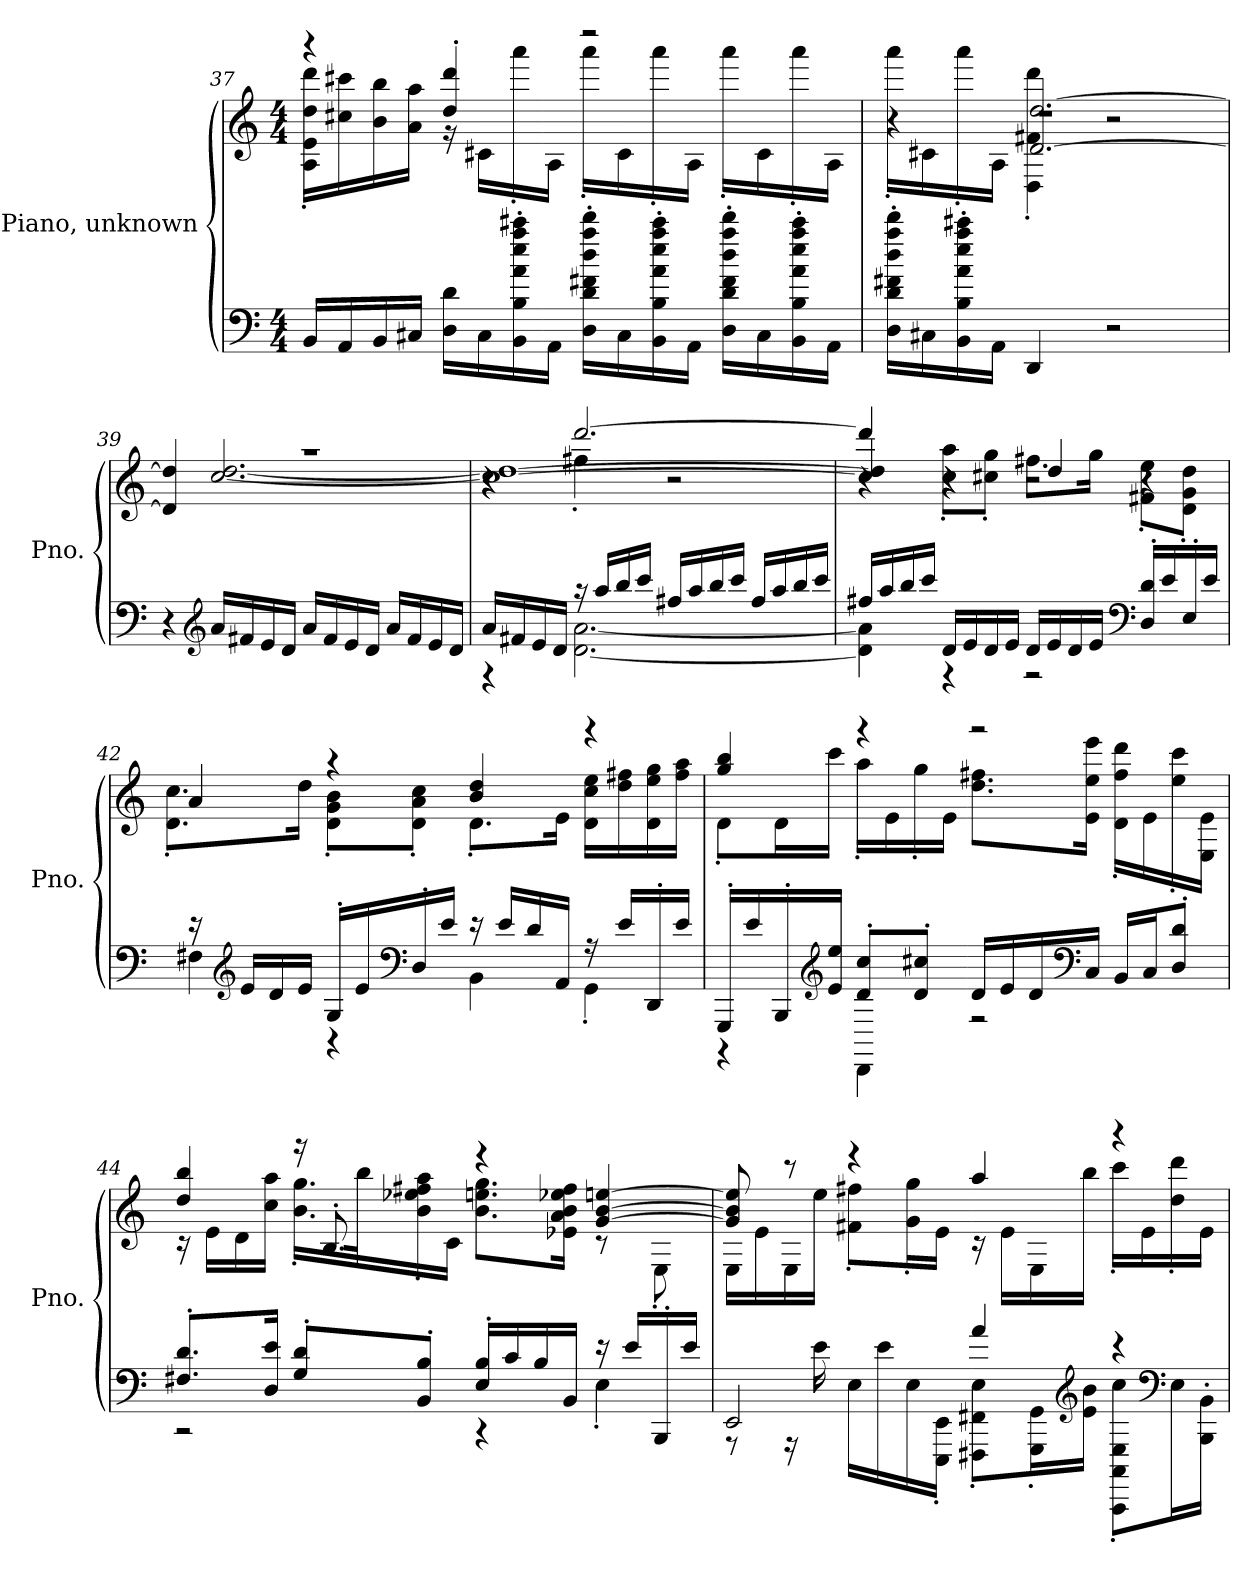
**kern	**kern
*part1	*part1
*staff2	*staff1
*I"Piano, unknown	*
*I'Pno.	*
!!LO:LB:g=z
*clefF4	*clefG2
*k[]	*k[]
*M4/4	*M4/4
=37	=37
*	*^
16BB/LL	4r	16A\' 16e\' 16dd\' 16ddd\'LL
16AA/	.	16cc#X\ 16ccc#X\
16BB/	.	16b\ 16bb\
16C#X/JJ	.	16a\ 16aa\JJ
16D\ 16d\LL	4dd/' 4ddd/'	16r
16C#\	.	16c#X\LL
16BB\' 16B\' 16a\' 16ee\' 16aa\' 16ccc#X\'	.	16aaa'\
16AA\JJ	.	16A\JJ
16D\' 16d\' 16f#X\' 16dd\' 16aa\' 16ddd\'LL	2r	16aaa'\LL
16C#\	.	16c#\
16BB\' 16B\' 16a\' 16ee\' 16aa\' 16ccc#\'	.	16aaa'\
16AA\JJ	.	16A\JJ
16D\' 16d\' 16f#\' 16dd\' 16aa\' 16ddd\'LL	.	16aaa'\LL
16C#\	.	16c#\
16BB\' 16B\' 16a\' 16ee\' 16aa\' 16ccc#\'	.	16aaa'\
16AA\JJ	.	16A\JJ
=38	=38	=38
*	*	*^
16D\' 16d\' 16f#X\' 16dd\' 16aa\' 16ddd\'LL	1r	16aaa'\LL	4r
16C#X\	.	16c#X\	.
16BB\' 16B\' 16a\' 16ee\' 16aa\' 16ccc#X\'	.	16aaa'\	.
16AA\JJ	.	16A\JJ	.
4DD/	.	4D\' 4f#X\' 4ddd\'	[2.d/ [2.dd/
2r	.	2r	.
*	*	*v	*v
!!LO:LB:g=z
=39	=39	=39
4r	1r	4d/] 4dd/]
*clefG2	*	*
16a/LL	.	[2.cc/ [2.dd/
16f#X/	.	.
16e/	.	.
16d/JJ	.	.
16a/LL	.	.
16f#/	.	.
16e/	.	.
16d/JJ	.	.
16a/LL	.	.
16f#/	.	.
16e/	.	.
16d/JJ	.	.
=40	=40	=40
*^	*	*^
16a/LL	4r	4r	4r	1cc_ 1dd_
16f#X/	.	.	.	.
16e/	.	.	.	.
16d/JJ	.	.	.	.
16r	[2.d\ [2.a\	[2.ddd/	4ff#X'\	.
16aa/LL	.	.	.	.
16bb/	.	.	.	.
16ccc/JJ	.	.	.	.
16ff#X/LL	.	.	2r	.
16aa/	.	.	.	.
16bb/	.	.	.	.
16ccc/JJ	.	.	.	.
16ff#/LL	.	.	.	.
16aa/	.	.	.	.
16bb/	.	.	.	.
16ccc/JJ	.	.	.	.
!!LO:LB:g=z	!!	!!
=41	=41	=41	=41	=41
16ff#X/LL	4d\] 4a\]	4ddd/]	4r	4cc/] 4dd/]
16aa/	.	.	.	.
16bb/	.	.	.	.
16ccc/JJ	.	.	.	.
16d/LL	4r	4r	8cc\' 8aa\'L	4r
16e/	.	.	.	.
16d/	.	.	8cc#X\' 8gg\'J	.
16e/JJ	.	.	.	.
16d/LL	2r	2r	8.ff#X\L	4dd/
16e/	.	.	.	.
16d/	.	.	.	.
16e/JJ	.	.	16gg\Jk	.
*clefF4	*	*	*	*
16D/' 16d/'LL	.	.	8f#X\' 8ee\'L	4r
16e/	.	.	.	.
16E'/	.	.	8d\' 8g\' 8dd\'J	.
16e/JJ	.	.	.	.
*	*	*	*v	*v
=42	=42	=42	=42
16r	4F#X\	4a/	8.d\' 8.cc\'L
*clefG2	*	*	*
16e/LL	.	.	.
16d/	.	.	.
16e/JJ	.	.	16dd\Jk
16G'/LL	4r	4r	8d\' 8g\' 8b\'L
16e/	.	.	.
*clefF4	*	*	*
16D'/	.	.	8d\' 8a\' 8cc\'J
16e/JJ	.	.	.
16r	4BB\	4b/ 4dd/	8.d'\L
16e/LL	.	.	.
16d/	.	.	.
16AA/JJ	.	.	16e\Jk
16r	4GG'\	4r	16d\ 16cc\ 16ee\LL
16e/LL	.	.	16dd\ 16ff#X\
16DD'/	.	.	16d\ 16ee\ 16gg\
16e/JJ	.	.	16ff#\ 16aa\JJ
!!LO:PB:g=z	!!
=43	=43	=43	=43
16GGG'/LL	4r	4gg/ 4bb/	8d'\L
16e/	.	.	.
16BBB'/	.	.	16d\L
*clefG2	*	*	*
16e/ 16ee/JJ	.	.	16ccc\JJ
8d/' 8cc/'L	4DD\	4r	16aa'\LL
.	.	.	16e\
8d/' 8cc#X/'J	.	.	16gg'\
.	.	.	16e\JJ
16d/LL	2r	2r	8.dd\ 8.ff#X\L
16e/	.	.	.
16d/	.	.	.
*clefF4	*	*	*
16C/JJ	.	.	16e\ 16ee\ 16eee\Jk
16BB/LL	.	.	16d\' 16ff#\' 16ddd\'LL
16C/J	.	.	16e\
8D/' 8d/'J	.	.	16ee\' 16ccc\'
.	.	.	16E\ 16e\JJ
=44	=44	=44	=44
8.F#X/' 8.d/'L	2r	4dd/ 4bb/	16r
.	.	.	16e\LL
.	.	.	16d\
16D/ 16e/Jk	.	.	16cc\ 16aa\JJ
8G/' 8d/'L	.	16r	16.b\' 16.gg\'LL
.	.	8.B'/	.
.	.	.	32bb\K
8BB/' 8B/'J	.	.	16b\' 16ee-X\' 16ff#X\' 16aa\'
.	.	.	16c\JJ
16E/' 16B/'LL	4r	4r	8.b\ 8.een\ 8.gg\L
16c/	.	.	.
16B/	.	.	.
16BB/JJ	.	.	16e-X\ 16a\ 16b\ 16ee-X\ 16ff#\Jk
16r	4E'\	[4g/ [4b/ [4een/	8r
16e/LL	.	.	.
16BBB'/	.	.	8E'\
16e/JJ	.	.	.
!!LO:LB:g=z	!!
=45	=45	=45	=45
2EE/	8r	8g/] 8b/] 8ee/]	16E\LL
.	.	.	16e\
.	16r	8r	16E\
.	16e\	.	16ee\JJ
.	16E\LL	4r	8f#X\' 8ff#X\'L
.	16e\	.	.
.	16E\	.	16g\' 16gg\'L
.	16EEE\' 16EE\'JJ	.	16e\JJ
4a/	8FFF#X\' 8FF#X\' 8E\'L	4aa/	16r
.	.	.	16e\LL
.	16GGG\' 16GG\'L	.	16E\
*clefG2	*	*	*
.	16e\ 16b\JJ	.	16bb\JJ
4r	8AAA\' 8AA\' 8E\' 8cc\'L	4r	16ccc'\LL
.	.	.	16e\
*clefF4	*	*	*
.	16E\L	.	16dd\' 16ddd\'
.	16BBB\' 16BB\'JJ	.	16e\JJ
*v	*v	*	*
*	*v	*v
=	=
*-	*-
